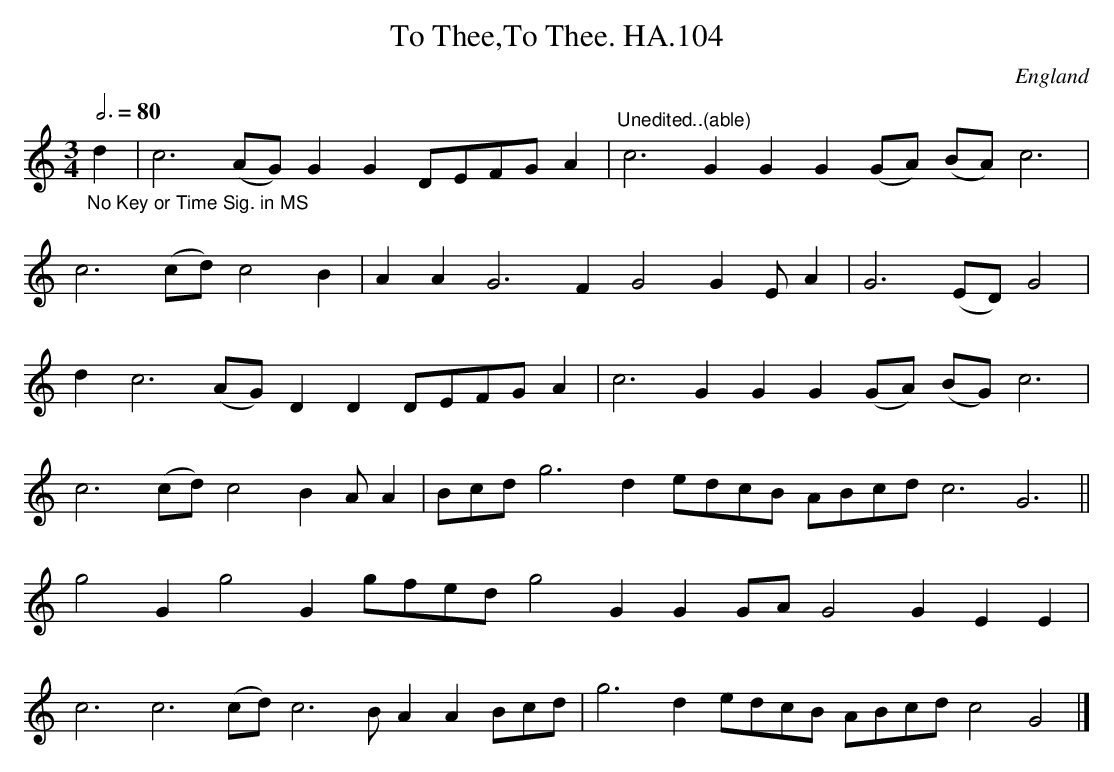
X:1
T:To Thee,To Thee. HA.104
M:3/4
L:1/4
Q:3/4=80
O:England
K:C major
"_No Key or Time Sig. in MS"\
d|c3(A/G/)GGD/E/F/G/A|"^Unedited..(able)"c3GGG(G/A/) (B/A/) c3|!
c3(c/d/) c2B|AAG3FG2GE/A|G3(E/D/)G2|!
dc3(A/G/)DD D/E/F/G/A|c3GGG(G/A/) (B/G/)c3|!
c3(c/d/)c2BA/A|B/c/d/ g3d e/d/c/B/ A/B/c/d/ c3G3||!
g2Gg2Gg/f/e/d/g2GGG/A/G2GEE|!
c3c3(c/d/)c3B/AAB/c/d/|g3d e/d/c/B/ A/B/c/d/ c2G2|]
